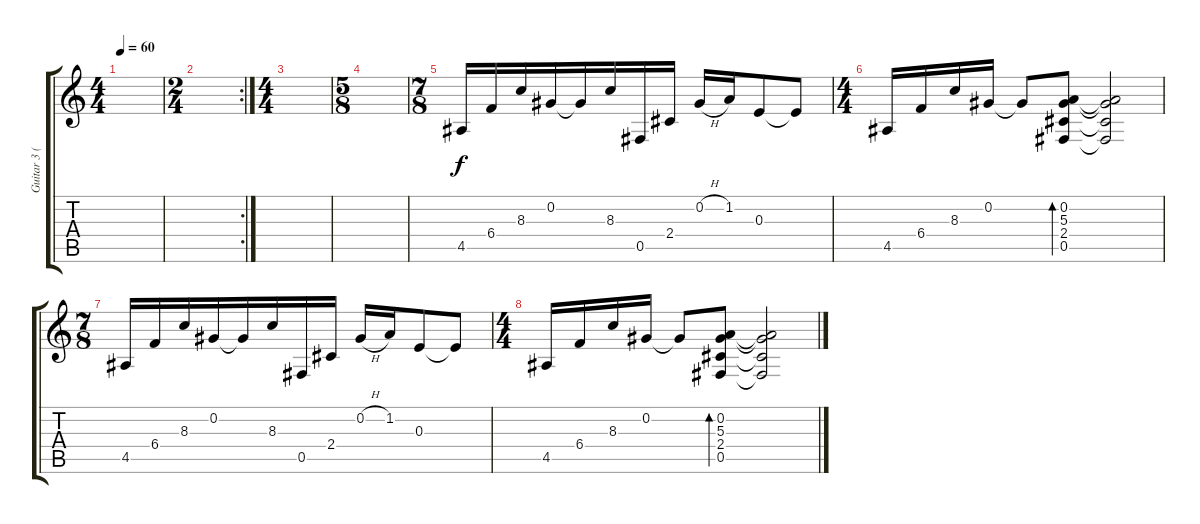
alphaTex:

\track ("Guitar 3 (acoustic)" "Guitar 3 (") {instrument acousticguitarsteel}
\staff {score tabs}
\tuning (Db4 Ab3 E3 B2 Gb2 Db2) {hide}
\ts (4 4)
\tempo 60
\clef g2
\ks c
|
\rc 2
\ts (2 4)
|
\ts (4 4)
|
\ts (5 8)
|
\ts (7 8)
4.5.16 6.4.16 8.3.16 0.2.16 0.2{t}.16 8.3.16 0.5.16 2.4.16 0.2{h}.16 1.2.16 0.3.8 0.3{t}.8 |
\ts (4 4)
4.5.16 6.4.16 8.3.16 0.2.16 0.2{t}.8 (0.2 5.3 2.4 0.5).8{bd 60} (0.2{t} 5.3{t} 2.4{t} 0.5{t}).2 |
\ts (7 8)
4.5.16 6.4.16 8.3.16 0.2.16 0.2{t}.16 8.3.16 0.5.16 2.4.16 0.2{h}.16 1.2.16 0.3.8 0.3{t}.8 |
\ts (4 4)
4.5.16 6.4.16 8.3.16 0.2.16 0.2{t}.8 (0.2 5.3 2.4 0.5).8{bd 60} (0.2{t} 5.3{t} 2.4{t} 0.5{t}).2
